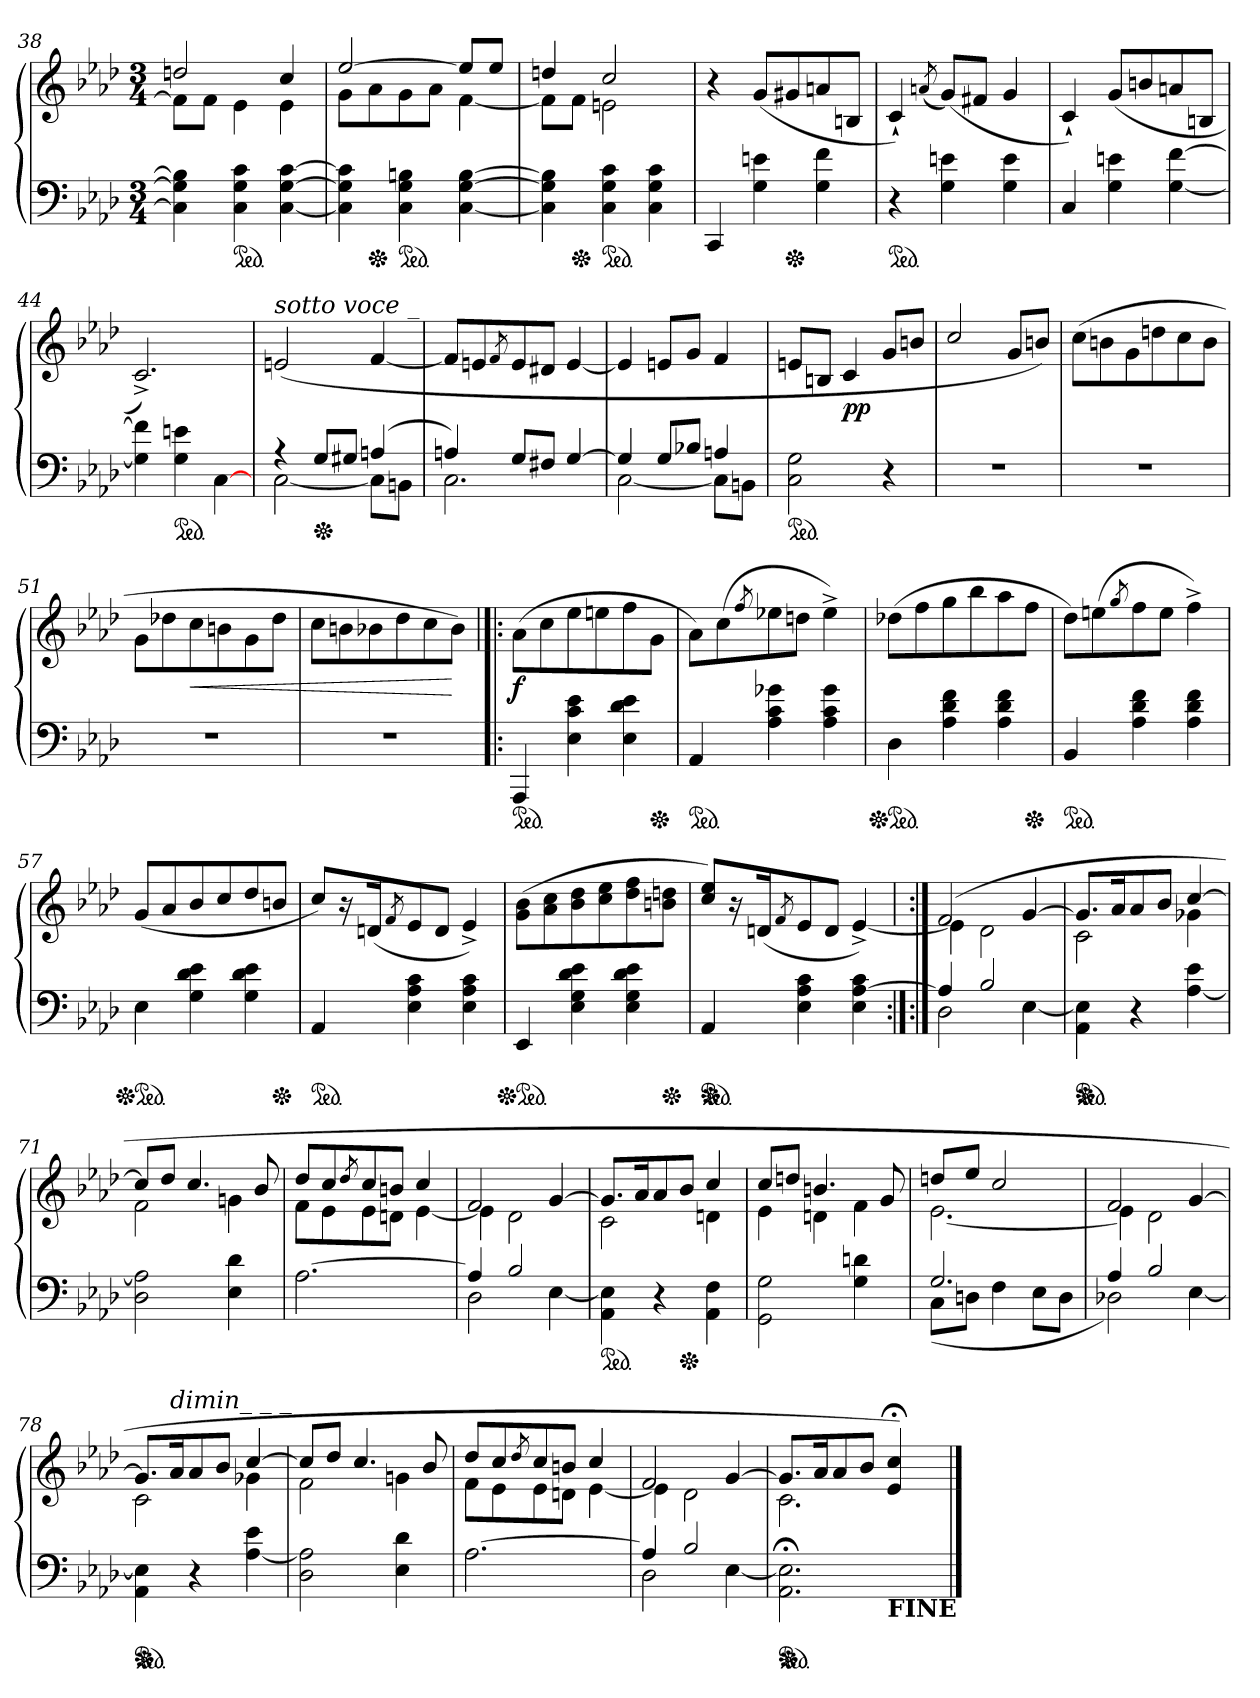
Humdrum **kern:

**kern	**kern	**dynam
*part1	*part1	*part1
*staff2	*staff1	*staff1/2
*clefF4	*clefG2	*
*k[b-e-a-d-]	*k[b-e-a-d-]	*
*A-:	*A-:	*
*M3/4	*M3/4	*
=38	=38	=38
*	*^	*
4C] 4G] 4B]	2ddn	8fL]	.
.	.	8fJ	.
*ped	*	*	*
4C 4G 4c	.	4e-	.
[4C [4G [4c	4cc	4e-	.
=39	=39	=39	=39
4C] 4G] 4c]	[2ee-	8gL	.
*Xped	*	*	*
.	.	8a-	.
*ped	*	*	*
4C 4G 4Bn	.	8g	.
.	.	8a-J	.
[4C [4G [4B	8ee-L]	[4f\	.
.	8ee-J	.	.
=40	=40	=40	=40
4C] 4G] 4Bn]	4ddn	8fL]	.
*Xped	*	*	*
.	.	8fJ	.
*ped	*	*	*
4C 4G 4c	2cc	2en	.
4C 4G 4c	.	.	.
*	*v	*v	*
=41	=41	=41
4CC	4r	.
4G 4en	(<8gL	.
*Xped	*	*
.	8g#X	.
4G 4f	8an	.
.	8BnJ	.
=42	=42	=42
*ped	*	*
4r	4c`)	.
.	(8qan/	.
4G 4en	(<8gL)	.
.	8f#XJ	.
4G 4e	4g	.
=43	=43	=43
4C	4c`)	.
4G 4en	(<8gL	.
.	8bn	.
[4G [4f	8an	.
.	8BnJ	.
=44	=44	=44
4G] 4f]	2.c^>)	.
*ped	*	*
4G 4en	.	.
[4C\	.	.
=45	=45	=45
*^	*	*
!	!	!LO:TX:a:i:t=sotto voce _	!
4r	[2C	(>2en	.
*Xped	*	*	*
8GL	.	.	.
8G#XJ	.	.	.
(>4An	8C\L]	[4f	.
.	8BBn\J	.	.
=46	=46	=46	=46
4An)	2.C	8fL]	.
.	.	8en	.
.	.	8qf/	.
8GL	.	8e	.
8F#XJ	.	8d#XJ	.
[4G	.	[4e	.
=47	=47	=47	=47
4G]	[2C	4en]	.
8GL	.	8enL	.
8B-XJ	.	8gJ	.
4An	8C\L]	4f	.
.	8BBn\J	.	.
*v	*v	*	*
=48	=48	=48
*ped	*	*
2C 2G	8enL	.
.	8BnJ	.
.	4c	pp
4r	8gL	.
.	8bnJ	.
=49	=49	=49
2.r	2cc/	.
.	8gL	.
.	8bnJ)	.
=50	=50	=50
2.r	(>8ccL	.
.	8bn	.
.	8g	.
.	8ddn	.
.	8cc	.
.	8bJ	.
=51	=51	=51
2.r	8gL	.
.	8dd-X	.
.	8cc	<
.	8bn	.
.	8g	.
.	8dd-J	.
=52	=52	=52
2.r	8ccL	.
.	8bn	.
.	8b-X	.
.	8dd-	.
.	8cc	.
.	8b-J)	[
=53!|:	=53	=53
*ped	*	*
4AAA-	(>8a-L	f
.	8cc	.
4E- 4c 4e-	8ee-	.
.	8een	.
4E- 4d- 4e-	8ff	.
*Xped	*	*
.	8gJ	.
=54	=54	=54
*ped	*	*
4AA-	8a-L)	.
.	(>8cc	.
.	8qff/	.
4A- 4c 4g-X	8ee-X	.
.	8ddnJ	.
4A- 4c 4g-	4ee-^)	.
=55	=55	=55
*Xped	*	*
*ped	*	*
4D-	(>8dd-XL	.
.	8ff	.
4A- 4d- 4f	8gg	.
.	8bb-	.
4A- 4d- 4f	8aa-	.
*Xped	*	*
.	8ffJ	.
=56	=56	=56
*ped	*	*
4BB-	8dd-L)	.
.	(>8een	.
.	8qgg/	.
4A- 4d- 4f	8ff	.
.	8eeJ	.
4A- 4d- 4f	4ff^)	.
=57	=57	=57
*Xped	*	*
*ped	*	*
4E-	(>8g/L	.
.	8a-	.
4G 4d- 4e-	8b-	.
.	8cc	.
4G 4d- 4e-	8dd-	.
*Xped	*	*
.	8bnJ	.
=58	=58	=58
*ped	*	*
4AA-	8ccL)	.
.	16r	.
.	(<16dnK	.
.	8qf/	.
4E- 4A- 4c	8e-	.
.	8dJ	.
4E- 4A- 4c	4e-^)	.
=59	=59	=59
*Xped	*	*
*ped	*	*
4EE-	(>8g 8b-L	.
.	8a- 8cc	.
4E- 4G 4d- 4e-	8b- 8dd-	.
.	8cc 8ee-	.
4E- 4G 4d- 4e-	8dd- 8ff	.
*Xped	*	*
.	8bn 8ddnJ	.
=60	=60	=60
*ped	*	*
4AA-	8cc/ 8ee-/L)	.
.	16r	.
.	(<16dn/K	.
.	8qf/	.
4E- 4A- 4c	8e-/	.
.	8d/J	.
4E- [4A- 4c	[4e-^)	.
*Xped	*	*
=61:|!	=61	=61
*^	*^	*
4A-]	2D-	(>2f	4e-]	.
2B-	.	.	2d-	.
.	[4E-	[4g/	.	.
*v	*v	*	*	*
=70	=70	=70	=70
*ped	*	*	*
4AA-\ 4E-]\	8.gL]	2c	.
.	16a-K	.	.
4r	8a-	.	.
.	8b-J	.	.
[4A- 4e-	[4cc	4g-X	.
*Xped	*	*	*
=71	=71	=71	=71
2D- 2A-]	8ccL]	2f	.
.	8dd-J	.	.
.	4.cc	.	.
4E- 4d-	.	4gn	.
.	8b-	.	.
=72	=72	=72	=72
[2.A-	8dd-L	8fL	.
.	8cc	8e-	.
.	8qdd-/	.	.
.	8cc	8e-	.
.	8bnJ	8dnJ	.
.	4cc	[4e-	.
=73	=73	=73	=73
*^	*	*	*
4A-]	2D-	2f	4e-]	.
2B-	.	.	2d-	.
.	[4E-	[4g	.	.
*v	*v	*	*	*
=74	=74	=74	=74
*ped	*	*	*
4AA-\ 4E-]\	8.gL]	2c	.
.	16a-K	.	.
4r	8a-	.	.
*Xped	*	*	*
.	8b-J	.	.
4AA-\ 4F\	4cc	4dn	.
=75	=75	=75	=75
2GG\ 2G\	8ccL	4e-	.
.	8ddnJ	.	.
.	4.bn	4dn	.
4G 4dn	.	4f	.
.	8g	.	.
=76	=76	=76	=76
*^	*	*	*
2.G	(<8CL	8ddnL	[2.e-	.
.	8DnJ	8ee-J	.	.
.	4F	2cc	.	.
.	8E-L	.	.	.
.	8DJ	.	.	.
=77	=77	=77	=77	=77
4A-	2D-X)	2f	4e-]	.
2B-	.	.	2d-	.
.	[4E-	[4g	.	.
*v	*v	*	*	*
=78	=78	=78	=78
*ped	*	*	*
4AA-\ 4E-]\	8.gL]	2c	.
!	!LO:TX:a:i:t=dimin_ _ _	!	!
.	16a-K	.	.
4r	8a-	.	.
.	8b-J	.	.
[4A- 4e-	[4cc	4g-X	.
*Xped	*	*	*
=79	=79	=79	=79
2D- 2A-]	8ccL]	2f	.
.	8dd-J	.	.
.	4.cc	.	.
4E- 4d-	.	4gn	.
.	8b-	.	.
=80	=80	=80	=80
[2.A-	8dd-L	8fL	.
.	8cc	8e-	.
.	8qdd-/	.	.
.	8cc	8e-	.
.	8bnJ	8dnJ	.
.	4cc	[4e-	.
=81	=81	=81	=81
*^	*	*	*
4A-]	2D-	2f	4e-]	.
2B-	.	.	2d-	.
.	[4E-	[4g	.	.
=82	=82	=82	=82	=82
*ped	*	*	*	*
*Xped	*	*	*	*
2.AA-;<\ 2.E-];<\	2ryy	8.gL]	2.c	.
.	.	16a-K	.	.
.	.	8a-	.	.
.	.	8b-J	.	.
!	!LO:TX:b:B:t=FINE	!	!	!
.	4ryy	4e-;< 4cc;<)	.	.
*v	*v	*	*	*
*	*v	*v	*
==	==	==
*-	*-	*-
